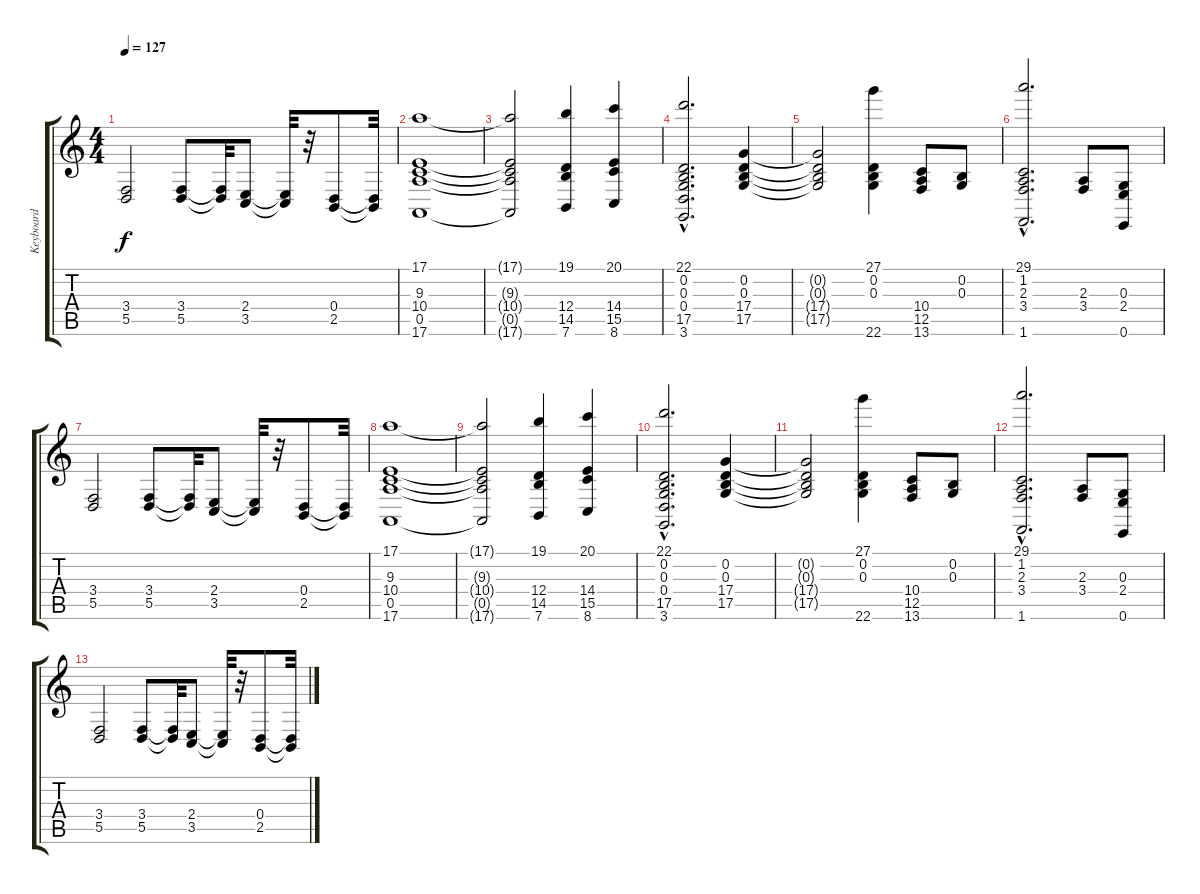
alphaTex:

\track ("Keyboard" "Keyboard") {instrument stringensemble1}
\staff {score tabs}
\tuning (E4 B3 G3 D3 A2 E2) {hide}
\ts (4 4)
\tempo 127
\clef g2
\ks c
(3.4 5.5).2{dy f} (3.4 5.5).8 (3.4{t} 5.5{t}).32 (2.4 3.5).8 (2.4{t} 3.5{t}).32 r.32 (0.4 2.5).8 (0.4{t} 2.5{t}).32 |
(17.1 9.3 10.4 0.5 17.6).1 |
(17.1{t} 9.3{t} 10.4{t} 0.5{t} 17.6{t}).2 (19.1 12.4 14.5 7.6).4{volume 12} (20.1 14.4 15.5 8.6).4{volume 12} |
(22.1 0.2{hac} 0.3{hac} 0.4 17.5{hac} 3.6).2{d volume 11} (0.2 0.3 17.4 17.5).4{volume 10} |
(0.2{t} 0.3{t} 17.4{t} 17.5{t}).2 (27.1 0.2 0.3 22.6).4{volume 8} (10.4 12.5 13.6).8{volume 8} (0.2 0.3).8{volume 7} |
(29.1 1.2{hac} 2.3{hac} 3.4{hac} 1.6{hac}).2{d volume 7} (2.3 3.4).8{volume 6} (0.3 2.4 0.6).8{volume 6} |
(3.4 5.5).2{volume 5} (3.4 5.5).8{volume 4} (3.4{t} 5.5{t}).32 (2.4 3.5).8{volume 4} (2.4{t} 3.5{t}).32 r.32 (0.4 2.5).8{volume 4} (0.4{t} 2.5{t}).32 |
(17.1 9.3 10.4 0.5 17.6).1{volume 4} |
(17.1{t} 9.3{t} 10.4{t} 0.5{t} 17.6{t}).2 (19.1 12.4 14.5 7.6).4{volume 2} (20.1 14.4 15.5 8.6).4{volume 1} |
(22.1 0.2{hac} 0.3{hac} 0.4 17.5{hac} 3.6).2{d volume 1} (0.2 0.3 17.4 17.5).4{volume 0} |
(0.2{t} 0.3{t} 17.4{t} 17.5{t}).2 (27.1 0.2 0.3 22.6).4{volume 0} (10.4 12.5 13.6).8 (0.2 0.3).8 |
(29.1 1.2{hac} 2.3{hac} 3.4{hac} 1.6{hac}).2{d} (2.3 3.4).8 (0.3 2.4 0.6).8 |
(3.4 5.5).2 (3.4 5.5).8 (3.4{t} 5.5{t}).32 (2.4 3.5).8 (2.4{t} 3.5{t}).32 r.32 (0.4 2.5).8 (0.4{t} 2.5{t}).32
